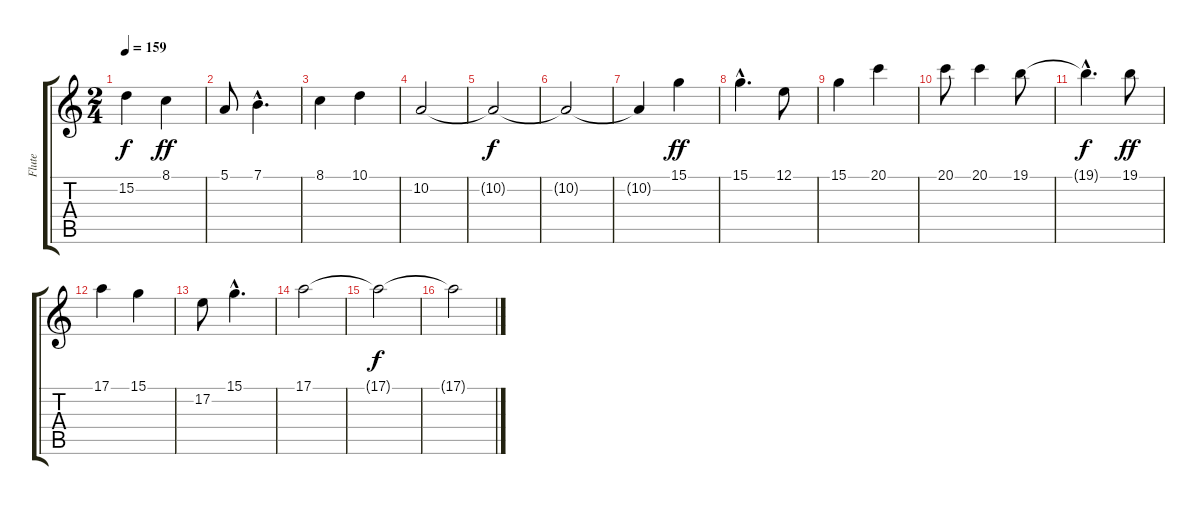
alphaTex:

\track ("Flute" "Flute") {instrument ocarina}
\staff {score tabs}
\tuning (E4 B3 G3 D3 A2 E2) {hide}
\ts (2 4)
\tempo 159
\clef g2
\ks c
15.2{t}.4{dy f} 8.1.4{dy ff} |
5.1.8 7.1{hac}.4{d} |
8.1.4 10.1.4 |
10.2.2 |
10.2{t}.2{dy f} |
10.2{t}.2 |
10.2{t}.4 15.1.4{dy ff} |
15.1{hac}.4{d} 12.1.8 |
15.1.4 20.1.4 |
20.1.8 20.1.4 19.1.8 |
19.1{hac t}.4{d dy f} 19.1.8{dy ff} |
17.1.4 15.1.4 |
17.2.8 15.1{hac}.4{d} |
17.1.2 |
17.1{t}.2{dy f} |
17.1{t}.2
